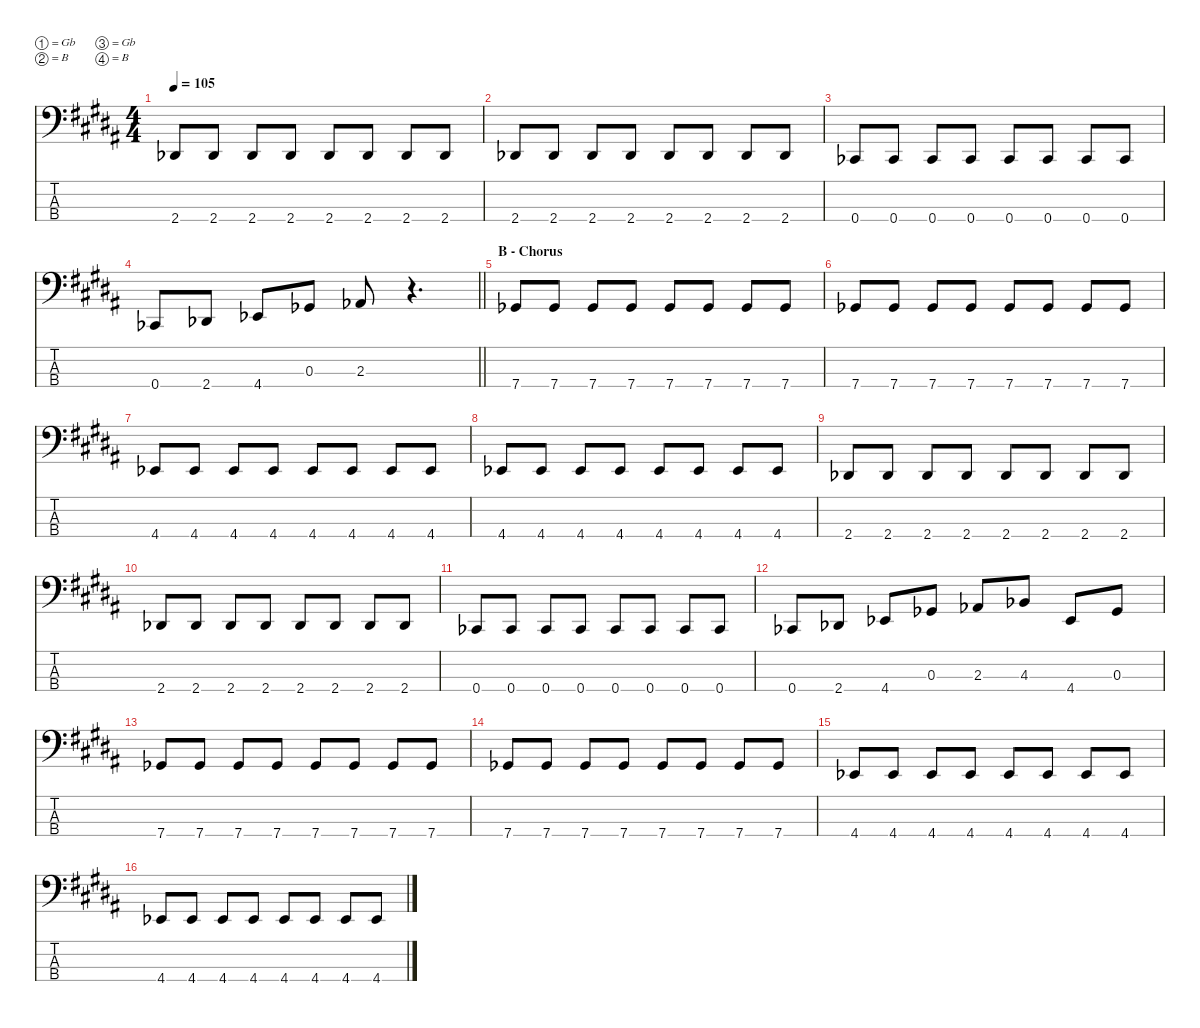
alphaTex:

\defaultSystemsLayout 4
\hideDynamics
\bracketExtendMode nobrackets
\singleTrackTrackNamePolicy hidden
\multiTrackTrackNamePolicy hidden
\firstSystemTrackNameMode fullname
\firstSystemTrackNameOrientation horizontal
\otherSystemsTrackNameOrientation horizontal
\track ("Bass" "el.bs.") {instrument electricbassfinger}
\staff {score tabs}
\tuning (Gb2 B1 Gb1 B0)
\ts (4 4)
\tempo 105
\clef f4
\ks b
2.4{acc b}.8{dy f beam Up} 2.4{acc b}.8{beam Up} 2.4{acc b}.8{beam Up} 2.4{acc b}.8{beam Up} 2.4{acc b}.8{beam Up} 2.4{acc b}.8{beam Up} 2.4{acc b}.8{beam Up} 2.4{acc b}.8{beam Up} |
2.4{acc b}.8{beam Up} 2.4{acc b}.8{beam Up} 2.4{acc b}.8{beam Up} 2.4{acc b}.8{beam Up} 2.4{acc b}.8{beam Up} 2.4{acc b}.8{beam Up} 2.4{acc b}.8{beam Up} 2.4{acc b}.8{beam Up} |
0.4{acc b}.8{beam Up} 0.4{acc b}.8{beam Up} 0.4{acc b}.8{beam Up} 0.4{acc b}.8{beam Up} 0.4{acc b}.8{beam Up} 0.4{acc b}.8{beam Up} 0.4{acc b}.8{beam Up} 0.4{acc b}.8{beam Up} |
\barLineRight lightlight
0.4{acc b}.8{beam Up} 2.4{acc b}.8{beam Up} 4.4{acc b}.8{beam Up} 0.3{acc b}.8{beam Up} 2.3{acc b}.8{beam Up} r.4{d beam Up} |
\section ("" "B - Chorus")
7.4{acc b}.8{beam Up} 7.4{acc b}.8{beam Up} 7.4{acc b}.8{beam Up} 7.4{acc b}.8{beam Up} 7.4{acc b}.8{beam Up} 7.4{acc b}.8{beam Up} 7.4{acc b}.8{beam Up} 7.4{acc b}.8{beam Up} |
7.4{acc b}.8{beam Up} 7.4{acc b}.8{beam Up} 7.4{acc b}.8{beam Up} 7.4{acc b}.8{beam Up} 7.4{acc b}.8{beam Up} 7.4{acc b}.8{beam Up} 7.4{acc b}.8{beam Up} 7.4{acc b}.8{beam Up} |
4.4{acc b}.8{beam Up} 4.4{acc b}.8{beam Up} 4.4{acc b}.8{beam Up} 4.4{acc b}.8{beam Up} 4.4{acc b}.8{beam Up} 4.4{acc b}.8{beam Up} 4.4{acc b}.8{beam Up} 4.4{acc b}.8{beam Up} |
4.4{acc b}.8{beam Up} 4.4{acc b}.8{beam Up} 4.4{acc b}.8{beam Up} 4.4{acc b}.8{beam Up} 4.4{acc b}.8{beam Up} 4.4{acc b}.8{beam Up} 4.4{acc b}.8{beam Up} 4.4{acc b}.8{beam Up} |
2.4{acc b}.8{beam Up} 2.4{acc b}.8{beam Up} 2.4{acc b}.8{beam Up} 2.4{acc b}.8{beam Up} 2.4{acc b}.8{beam Up} 2.4{acc b}.8{beam Up} 2.4{acc b}.8{beam Up} 2.4{acc b}.8{beam Up} |
2.4{acc b}.8{beam Up} 2.4{acc b}.8{beam Up} 2.4{acc b}.8{beam Up} 2.4{acc b}.8{beam Up} 2.4{acc b}.8{beam Up} 2.4{acc b}.8{beam Up} 2.4{acc b}.8{beam Up} 2.4{acc b}.8{beam Up} |
0.4{acc b}.8{beam Up} 0.4{acc b}.8{beam Up} 0.4{acc b}.8{beam Up} 0.4{acc b}.8{beam Up} 0.4{acc b}.8{beam Up} 0.4{acc b}.8{beam Up} 0.4{acc b}.8{beam Up} 0.4{acc b}.8{beam Up} |
0.4{acc b}.8{beam Up} 2.4{acc b}.8{beam Up} 4.4{acc b}.8{beam Up} 0.3{acc b}.8{beam Up} 2.3{acc b}.8{beam Up} 4.3{acc b}.8{beam Up} 4.4{acc b}.8{beam Up} 0.3{acc b}.8{beam Up} |
7.4{acc b}.8{beam Up} 7.4{acc b}.8{beam Up} 7.4{acc b}.8{beam Up} 7.4{acc b}.8{beam Up} 7.4{acc b}.8{beam Up} 7.4{acc b}.8{beam Up} 7.4{acc b}.8{beam Up} 7.4{acc b}.8{beam Up} |
7.4{acc b}.8{beam Up} 7.4{acc b}.8{beam Up} 7.4{acc b}.8{beam Up} 7.4{acc b}.8{beam Up} 7.4{acc b}.8{beam Up} 7.4{acc b}.8{beam Up} 7.4{acc b}.8{beam Up} 7.4{acc b}.8{beam Up} |
4.4{acc b}.8{beam Up} 4.4{acc b}.8{beam Up} 4.4{acc b}.8{beam Up} 4.4{acc b}.8{beam Up} 4.4{acc b}.8{beam Up} 4.4{acc b}.8{beam Up} 4.4{acc b}.8{beam Up} 4.4{acc b}.8{beam Up} |
4.4{acc b}.8{beam Up} 4.4{acc b}.8{beam Up} 4.4{acc b}.8{beam Up} 4.4{acc b}.8{beam Up} 4.4{acc b}.8{beam Up} 4.4{acc b}.8{beam Up} 4.4{acc b}.8{beam Up} 4.4{acc b}.8{beam Up}
